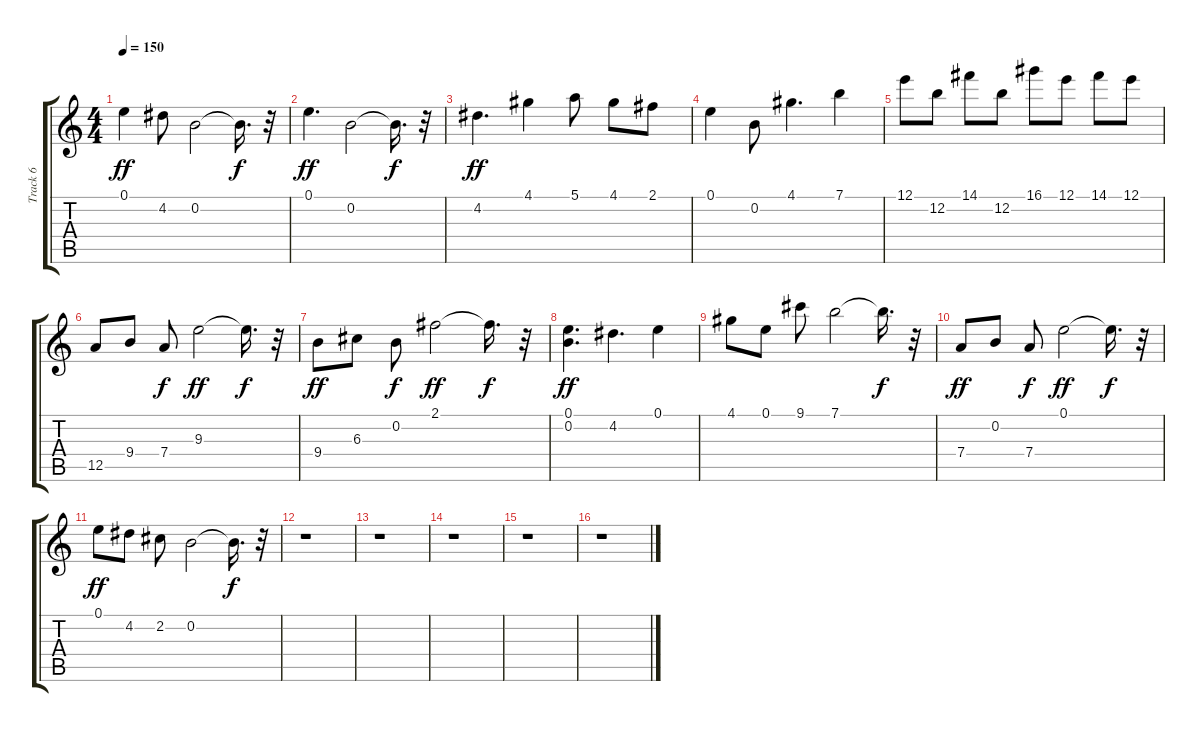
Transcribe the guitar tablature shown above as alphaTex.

\track ("Track 6" "Track 6") {instrument distortionguitar}
\staff {score tabs}
\tuning (E4 B3 G3 D3 A2 E2) {hide}
\ts (4 4)
\tempo 150
\clef g2
\ks c
0.1.4{dy ff} 4.2.8 0.2.2 0.2{t}.16{d dy f} r.32 |
0.1.4{d dy ff} 0.2.2 0.2{t}.16{d dy f} r.32 |
4.2.4{d dy ff} 4.1.4 5.1.8 4.1.8 2.1.8 |
0.1.4 0.2.8 4.1.4{d} 7.1.4 |
12.1.8 12.2.8 14.1.8 12.2.8 16.1.8 12.1.8 14.1.8 12.1.8 |
12.5.8 9.4.8 7.4.8{dy f} 9.3.2{dy ff} 9.3{t}.16{d dy f} r.32 |
9.4.8{dy ff} 6.3.8 0.2.8{dy f} 2.1.2{dy ff} 2.1{t}.16{d dy f} r.32 |
(0.1 0.2).4{d dy ff} 4.2.4{d} 0.1.4 |
4.1.8 0.1.8 9.1.8 7.1.2 7.1{t}.16{d dy f} r.32 |
7.4.8{dy ff} 0.2.8 7.4.8{dy f} 0.1.2{dy ff} 0.1{t}.16{d dy f} r.32 |
0.1.8{dy ff} 4.2.8 2.2.8 0.2.2 0.2{t}.16{d dy f} r.32 |
r.1 |
r.1 |
r.1 |
r.1 |
r.1
